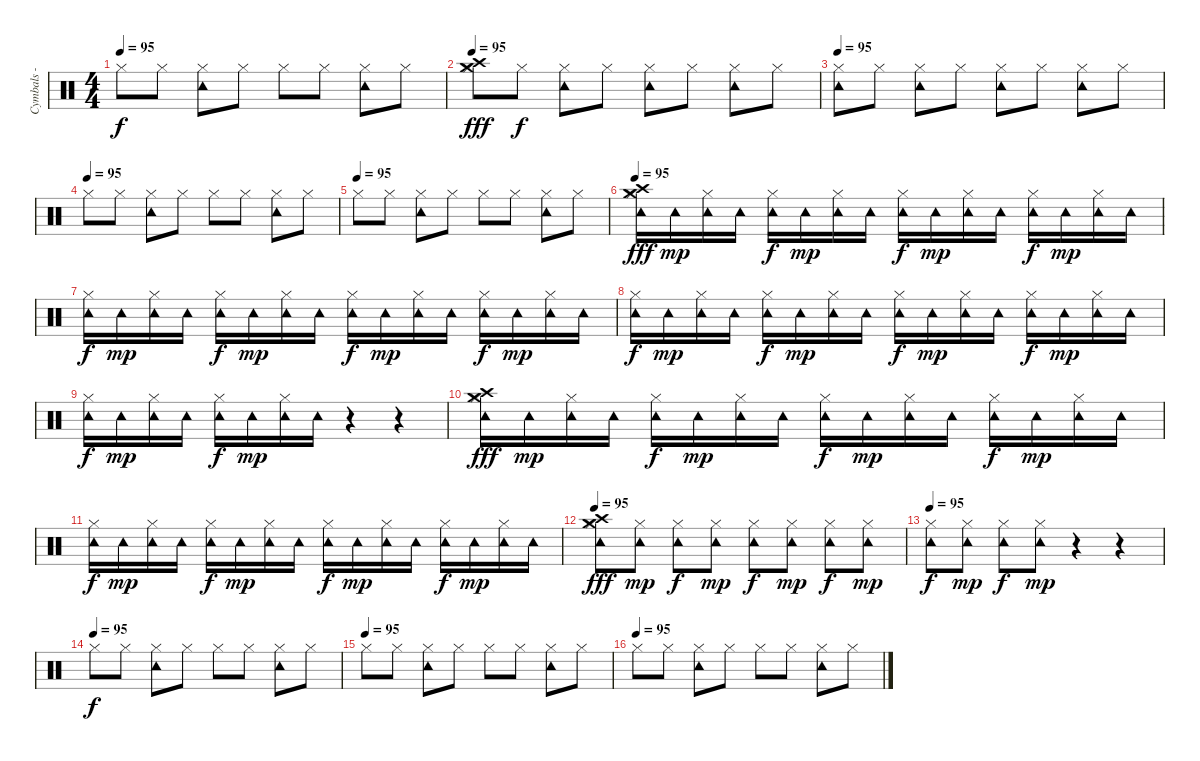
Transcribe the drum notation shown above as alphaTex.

\track ("Cymbals - Nick Manson" "Cymbals - ") {instrument percussion}
\staff {score}
\articulation defaults
\ts (4 4)
\tempo 95
\clef neutral
\ks c "Hi-Hat (closed)".8{dy f} "Hi-Hat (closed)".8
("Tambourine (hit)" "Hi-Hat (closed)").8 "Hi-Hat (closed)".8 "Hi-Hat (closed)".8 "Hi-Hat (closed)".8 ("Tambourine (hit)" "Hi-Hat (closed)").8 "Hi-Hat (closed)".8 |
\tempo 95
("Crash high (hit)" "Crash medium (hit)" "Hi-Hat (closed)").8{dy fff} "Hi-Hat (closed)".8{dy f} ("Tambourine (hit)" "Hi-Hat (closed)").8 "Hi-Hat (closed)".8 ("Tambourine (hit)" "Hi-Hat (closed)").8 "Hi-Hat (closed)".8 ("Tambourine (hit)" "Hi-Hat (closed)").8 "Hi-Hat (closed)".8 |
\tempo 95
("Tambourine (hit)" "Hi-Hat (closed)").8 "Hi-Hat (closed)".8 ("Tambourine (hit)" "Hi-Hat (closed)").8 "Hi-Hat (closed)".8 ("Tambourine (hit)" "Hi-Hat (closed)").8 "Hi-Hat (closed)".8 ("Tambourine (hit)" "Hi-Hat (closed)").8 "Hi-Hat (closed)".8 |
\tempo (95)
"Hi-Hat (closed)".8 "Hi-Hat (closed)".8 ("Tambourine (hit)" "Hi-Hat (closed)").8 "Hi-Hat (closed)".8 "Hi-Hat (closed)".8 "Hi-Hat (closed)".8 ("Tambourine (hit)" "Hi-Hat (closed)").8 "Hi-Hat (closed)".8 |
\tempo (95)
"Hi-Hat (closed)".8 "Hi-Hat (closed)".8 ("Tambourine (hit)" "Hi-Hat (closed)").8 "Hi-Hat (closed)".8 "Hi-Hat (closed)".8 "Hi-Hat (closed)".8 ("Tambourine (hit)" "Hi-Hat (closed)").8 "Hi-Hat (closed)".8 |
\tempo 95
("Crash medium (hit)" "Crash high (hit)" "Tambourine (hit)" "Hi-Hat (closed)").16{dy fff} "Tambourine (hit)".16{dy mp} ("Tambourine (hit)" "Hi-Hat (closed)").16 "Tambourine (hit)".16 ("Tambourine (hit)" "Hi-Hat (closed)").16{dy f} "Tambourine (hit)".16{dy mp} ("Tambourine (hit)" "Hi-Hat (closed)").16 "Tambourine (hit)".16 ("Tambourine (hit)" "Hi-Hat (closed)").16{dy f} "Tambourine (hit)".16{dy mp} ("Tambourine (hit)" "Hi-Hat (closed)").16 "Tambourine (hit)".16 ("Tambourine (hit)" "Hi-Hat (closed)").16{dy f} "Tambourine (hit)".16{dy mp} ("Tambourine (hit)" "Hi-Hat (closed)").16 "Tambourine (hit)".16 |
("Tambourine (hit)" "Hi-Hat (closed)").16{dy f} "Tambourine (hit)".16{dy mp} ("Tambourine (hit)" "Hi-Hat (closed)").16 "Tambourine (hit)".16 ("Tambourine (hit)" "Hi-Hat (closed)").16{dy f} "Tambourine (hit)".16{dy mp} ("Tambourine (hit)" "Hi-Hat (closed)").16 "Tambourine (hit)".16 ("Tambourine (hit)" "Hi-Hat (closed)").16{dy f} "Tambourine (hit)".16{dy mp} ("Tambourine (hit)" "Hi-Hat (closed)").16 "Tambourine (hit)".16 ("Tambourine (hit)" "Hi-Hat (closed)").16{dy f} "Tambourine (hit)".16{dy mp} ("Tambourine (hit)" "Hi-Hat (closed)").16 "Tambourine (hit)".16 |
("Tambourine (hit)" "Hi-Hat (closed)").16{dy f} "Tambourine (hit)".16{dy mp} ("Tambourine (hit)" "Hi-Hat (closed)").16 "Tambourine (hit)".16 ("Tambourine (hit)" "Hi-Hat (closed)").16{dy f} "Tambourine (hit)".16{dy mp} ("Tambourine (hit)" "Hi-Hat (closed)").16 "Tambourine (hit)".16 ("Tambourine (hit)" "Hi-Hat (closed)").16{dy f} "Tambourine (hit)".16{dy mp} ("Tambourine (hit)" "Hi-Hat (closed)").16 "Tambourine (hit)".16 ("Tambourine (hit)" "Hi-Hat (closed)").16{dy f} "Tambourine (hit)".16{dy mp} ("Tambourine (hit)" "Hi-Hat (closed)").16 "Tambourine (hit)".16 |
("Tambourine (hit)" "Hi-Hat (closed)").16{dy f} "Tambourine (hit)".16{dy mp} ("Tambourine (hit)" "Hi-Hat (closed)").16 "Tambourine (hit)".16 ("Tambourine (hit)" "Hi-Hat (closed)").16{dy f} "Tambourine (hit)".16{dy mp} ("Tambourine (hit)" "Hi-Hat (closed)").16 "Tambourine (hit)".16 r.4 r.4 |
("Crash medium (hit)" "Crash high (hit)" "Tambourine (hit)" "Hi-Hat (closed)").16{dy fff} "Tambourine (hit)".16{dy mp} ("Tambourine (hit)" "Hi-Hat (closed)").16 "Tambourine (hit)".16 ("Tambourine (hit)" "Hi-Hat (closed)").16{dy f} "Tambourine (hit)".16{dy mp} ("Tambourine (hit)" "Hi-Hat (closed)").16 "Tambourine (hit)".16 ("Tambourine (hit)" "Hi-Hat (closed)").16{dy f} "Tambourine (hit)".16{dy mp} ("Tambourine (hit)" "Hi-Hat (closed)").16 "Tambourine (hit)".16 ("Tambourine (hit)" "Hi-Hat (closed)").16{dy f} "Tambourine (hit)".16{dy mp} ("Tambourine (hit)" "Hi-Hat (closed)").16 "Tambourine (hit)".16 |
("Tambourine (hit)" "Hi-Hat (closed)").16{dy f} "Tambourine (hit)".16{dy mp} ("Tambourine (hit)" "Hi-Hat (closed)").16 "Tambourine (hit)".16 ("Tambourine (hit)" "Hi-Hat (closed)").16{dy f} "Tambourine (hit)".16{dy mp} ("Tambourine (hit)" "Hi-Hat (closed)").16 "Tambourine (hit)".16 ("Tambourine (hit)" "Hi-Hat (closed)").16{dy f} "Tambourine (hit)".16{dy mp} ("Tambourine (hit)" "Hi-Hat (closed)").16 "Tambourine (hit)".16 ("Tambourine (hit)" "Hi-Hat (closed)").16{dy f} "Tambourine (hit)".16{dy mp} ("Tambourine (hit)" "Hi-Hat (closed)").16 "Tambourine (hit)".16 |
\tempo 95
("Crash medium (hit)" "Crash high (hit)" "Tambourine (hit)" "Hi-Hat (closed)").8{dy fff} ("Tambourine (hit)" "Hi-Hat (closed)").8{dy mp} ("Tambourine (hit)" "Hi-Hat (closed)").8{dy f} ("Tambourine (hit)" "Hi-Hat (closed)").8{dy mp} ("Tambourine (hit)" "Hi-Hat (closed)").8{dy f} ("Tambourine (hit)" "Hi-Hat (closed)").8{dy mp} ("Tambourine (hit)" "Hi-Hat (closed)").8{dy f} ("Tambourine (hit)" "Hi-Hat (closed)").8{dy mp} |
\tempo 95
("Tambourine (hit)" "Hi-Hat (closed)").8{dy f} ("Tambourine (hit)" "Hi-Hat (closed)").8{dy mp} ("Tambourine (hit)" "Hi-Hat (closed)").8{dy f} ("Tambourine (hit)" "Hi-Hat (closed)").8{dy mp} r.4 r.4 |
\tempo (95)
"Hi-Hat (closed)".8{dy f} "Hi-Hat (closed)".8 ("Tambourine (hit)" "Hi-Hat (closed)").8 "Hi-Hat (closed)".8 "Hi-Hat (closed)".8 "Hi-Hat (closed)".8 ("Tambourine (hit)" "Hi-Hat (closed)").8 "Hi-Hat (closed)".8 |
\tempo (95)
"Hi-Hat (closed)".8 "Hi-Hat (closed)".8 ("Tambourine (hit)" "Hi-Hat (closed)").8 "Hi-Hat (closed)".8 "Hi-Hat (closed)".8 "Hi-Hat (closed)".8 ("Tambourine (hit)" "Hi-Hat (closed)").8 "Hi-Hat (closed)".8 |
\tempo (95)
"Hi-Hat (closed)".8 "Hi-Hat (closed)".8 ("Tambourine (hit)" "Hi-Hat (closed)").8 "Hi-Hat (closed)".8 "Hi-Hat (closed)".8 "Hi-Hat (closed)".8 ("Tambourine (hit)" "Hi-Hat (closed)").8 "Hi-Hat (closed)".8
